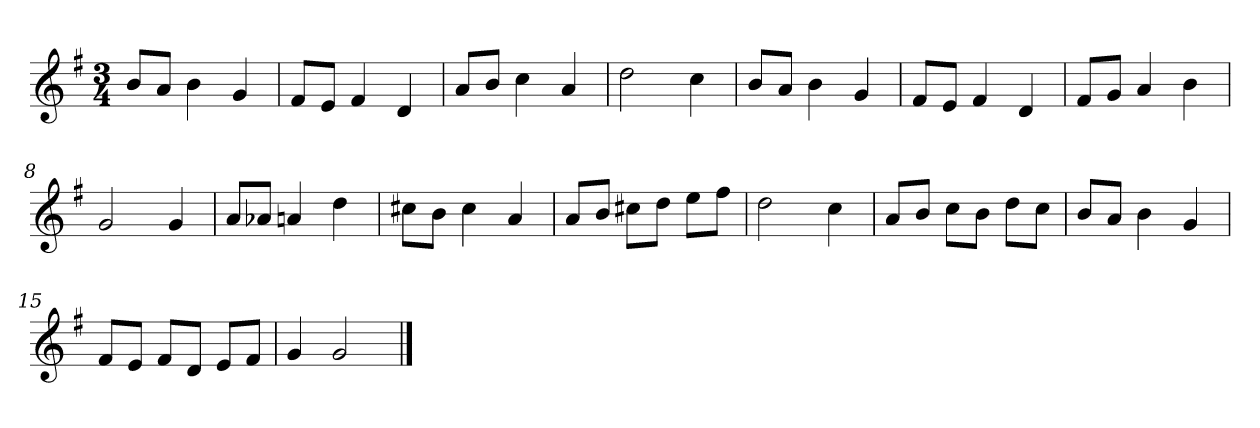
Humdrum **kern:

**kern
*part1
*staff1
*clefG2
*k[f#]
*G:
*M3/4
=
8b/L
8a/J
4b
4g
=2
8f#/L
8e/J
4f#
4d
=3
8a/L
8b/J
4cc
4a
=4
2dd
4cc
=5y
8b/L
8a/J
4b
4g
=6
8f#/L
8e/J
4f#
4d
=7
8f#/L
8g/J
4a
4b
=8
2g
4g
=9y
8a/L
8a-X/J
4an
4dd
=10
8cc#X\L
8b\J
4cc#
4a
=11
8a/L
8b/J
8cc#X\L
8dd\J
8ee\L
8ff#\J
=12
2dd
4cc
=13y
8a/L
8b/J
8cc\L
8b\J
8dd\L
8cc\J
=14
8b/L
8a/J
4b
4g
=15
8f#/L
8e/J
8f#/L
8d/J
8e/L
8f#/J
=16
4g
2g
==
*-
